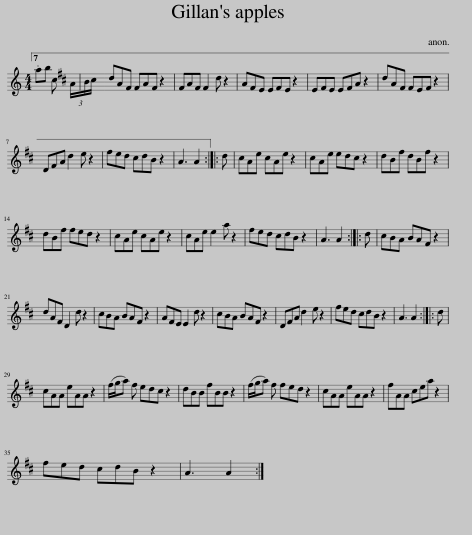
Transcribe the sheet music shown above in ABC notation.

X:1
L:1/8
M:4/4
I:linebreak $
K:C
V:1 treble
V:1
 .ab c (3A/B/^c/ | dA^F FAF z2 | ^FAF F2 d z2 | A^FE EFE z2 | E^FE EFA z2 | %5
 dA^F FEF z2 |$ D^FA d2 e z2 | ^fed ^cdB z2 | A3 A2 :: d | %10
 ^cAe cAe z2 | ^cAe edc z2 | dB^f dBf z2 |$ dB^f fed z2 | ^cAe cAe z2 | %15
 ^cAe e2 a z2 | ^fed ^cdB z2 | A3 A2 :: d | ^cBA BA^F z2 |$ %20
 dA^F D2 d z2 | ^cBA BA^F z2 | A^FE E2 d z2 | ^cBA BA^F z2 | D^FA d2 e z2 | %25
 ^fed ^cdB z2 | A3 A2 :: d |$ ^cAA eAA z2 | (^f/g/a) f ed^c z2 | %30
 dBB ^fBB z2 | (^f/g/a) f fed z2 | ^cAA eAA z2 | ^fAA ^cea z2 |$ ^fed ^cdB z2 | %35
 A3 A2 :| %36
